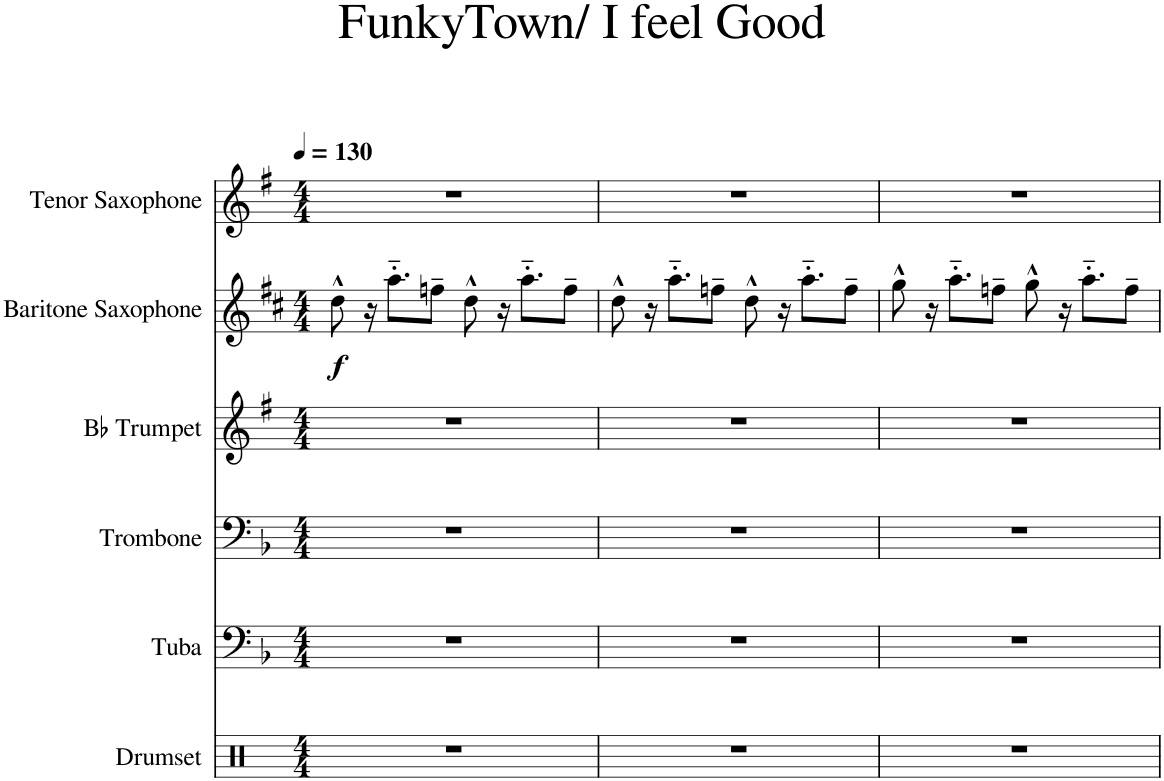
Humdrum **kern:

**kern	**kern	**kern	**kern	**kern	**dynam	**kern
*part6	*part5	*part4	*part3	*part2	*part2	*part1
*staff6	*staff5	*staff4	*staff3	*staff2	*staff2	*staff1
*I"Drumset	*I"Tuba	*I"Trombone	*I"Bb Trumpet	*I"Baritone Saxophone	*	*I"Tenor Saxophone
*I'Drs.	*I'Tba.	*I'Tbn.	*I'Bb Tpt.	*I'Bar. Sax.	*	*I'T. Sax.
*clefX	*clefF4	*clefF4	*clefG2	*clefG2	*	*clefG2
*	*	*	*Trd1c2	*Trd12c21	*	*Trd8c14
*k[]	*k[b-]	*k[b-]	*k[f#]	*k[f#c#]	*	*k[f#]
*M4/4	*M4/4	*M4/4	*M4/4	*M4/4	*	*M4/4
*MM130	*MM130	*MM130	*MM130	*MM130	*	*MM130
=1	=1	=1	=1	=1	=1	=1
!	!	!	!	!	!LO:DY:b	!
1r	1r	1r	1r	8dd^^\	f	1r
.	.	.	.	16r	.	.
.	.	.	.	8.aa'~\L	.	.
.	.	.	.	8ffn~\J	.	.
.	.	.	.	8dd^^\	.	.
.	.	.	.	16r	.	.
.	.	.	.	8.aa'~\L	.	.
.	.	.	.	8ff~\J	.	.
=2	=2	=2	=2	=2	=2	=2
1r	1r	1r	1r	8dd^^\	.	1r
.	.	.	.	16r	.	.
.	.	.	.	8.aa'~\L	.	.
.	.	.	.	8ffn~\J	.	.
.	.	.	.	8dd^^\	.	.
.	.	.	.	16r	.	.
.	.	.	.	8.aa'~\L	.	.
.	.	.	.	8ff~\J	.	.
=3	=3	=3	=3	=3	=3	=3
1r	1r	1r	1r	8gg^^\	.	1r
.	.	.	.	16r	.	.
.	.	.	.	8.aa'~\L	.	.
.	.	.	.	8ffn~\J	.	.
.	.	.	.	8gg^^\	.	.
.	.	.	.	16r	.	.
.	.	.	.	8.aa'~\L	.	.
.	.	.	.	8ff~\J	.	.
=	=	=	=	=	=	=
*-	*-	*-	*-	*-	*-	*-
